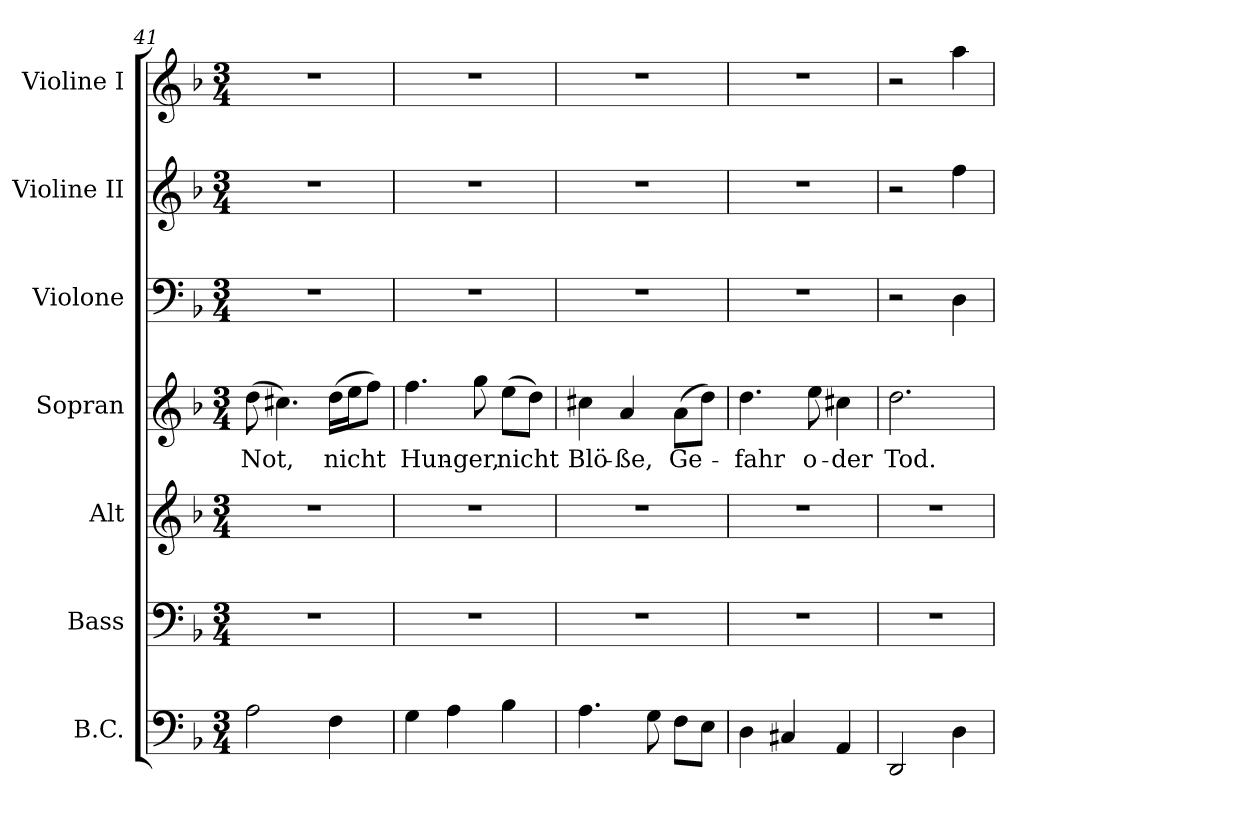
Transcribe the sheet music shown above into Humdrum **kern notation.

**kern	**kern	**kern	**kern	**text	**kern	**kern	**kern
*part7	*part6	*part5	*part4	*part4	*part3	*part2	*part1
*staff7	*staff6	*staff5	*staff4	*staff4	*staff3	*staff2	*staff1
*I"B.C.	*I"Bass	*I"Alt	*I"Sopran	*	*I"Violone	*I"Violine II	*I"Violine I
*	*I'B.	*I'A.	*I'S.	*	*	*I'Vln. II	*I'Vln. I
!!LO:PB:g=z
*clefF4	*clefF4	*clefG2	*clefG2	*	*clefF4	*clefG2	*clefG2
*k[b-]	*k[b-]	*k[b-]	*k[b-]	*	*k[b-]	*k[b-]	*k[b-]
*F:	*F:	*F:	*F:	*	*F:	*F:	*F:
*M3/4	*M3/4	*M3/4	*M3/4	*	*M3/4	*M3/4	*M3/4
=41	=41	=41	=41	=41	=41	=41	=41
!	!LO:N:vis=1	!LO:N:vis=1	!	!	!	!	!
!	!	!	!	!LO:LY:b:color=#000000	!LO:N:vis=1	!LO:N:vis=1	!LO:N:vis=1
2Ai\	2.r	2.r	(8ddi\	Not,	2.r	2.r	2.r
.	.	.	4.cc#Xi\)	.	.	.	.
!	!	!	!	!LO:LY:b:color=#000000	!	!	!
4Fi\	.	.	(16ddi\LL	nicht	.	.	.
.	.	.	16eei\J	.	.	.	.
.	.	.	8ffi\J)	.	.	.	.
=42	=42	=42	=42	=42	=42	=42	=42
!	!LO:N:vis=1	!LO:N:vis=1	!	!	!	!	!
!	!	!	!	!LO:LY:b:color=#000000	!LO:N:vis=1	!LO:N:vis=1	!LO:N:vis=1
4Gi\	2.r	2.r	4.ffi\	Hun-	2.r	2.r	2.r
4Ai\	.	.	.	.	.	.	.
!	!	!	!	!LO:LY:b:color=#000000	!	!	!
.	.	.	8ggi\	-ger,	.	.	.
!	!	!	!	!LO:LY:b:color=#000000	!	!	!
4B-i\	.	.	(8eei\L	nicht	.	.	.
.	.	.	8ddi\J)	.	.	.	.
=43	=43	=43	=43	=43	=43	=43	=43
!	!LO:N:vis=1	!LO:N:vis=1	!	!	!	!	!
!	!	!	!	!LO:LY:b:color=#000000	!LO:N:vis=1	!LO:N:vis=1	!LO:N:vis=1
4.Ai\	2.r	2.r	4cc#Xi\	Blö-	2.r	2.r	2.r
!	!	!	!	!LO:LY:b:color=#000000	!	!	!
.	.	.	4ai/	-ße,	.	.	.
8Gi\	.	.	.	.	.	.	.
!	!	!	!	!LO:LY:b:color=#000000	!	!	!
8Fi\L	.	.	(8ai\L	Ge-	.	.	.
8Ei\J	.	.	8ddi\J)	.	.	.	.
=44	=44	=44	=44	=44	=44	=44	=44
!	!LO:N:vis=1	!LO:N:vis=1	!	!	!	!	!
!	!	!	!	!LO:LY:b:color=#000000	!LO:N:vis=1	!LO:N:vis=1	!LO:N:vis=1
4Di\	2.r	2.r	4.ddi\	-fahr	2.r	2.r	2.r
4C#Xi/	.	.	.	.	.	.	.
!	!	!	!	!LO:LY:b:color=#000000	!	!	!
.	.	.	8eei\	o-	.	.	.
!	!	!	!	!LO:LY:b:color=#000000	!	!	!
4AAi/	.	.	4cc#Xi\	-der	.	.	.
=45	=45	=45	=45	=45	=45	=45	=45
!	!LO:N:vis=1	!LO:N:vis=1	!	!	!	!	!
!	!	!	!	!LO:LY:b:color=#000000	!	!	!
2DDi/	2.r	2.r	2.ddi\	Tod.	2r	2r	2r
4Di\	.	.	.	.	4Di\	4ffi\	4aai\
=	=	=	=	=	=	=	=
*-	*-	*-	*-	*-	*-	*-	*-
